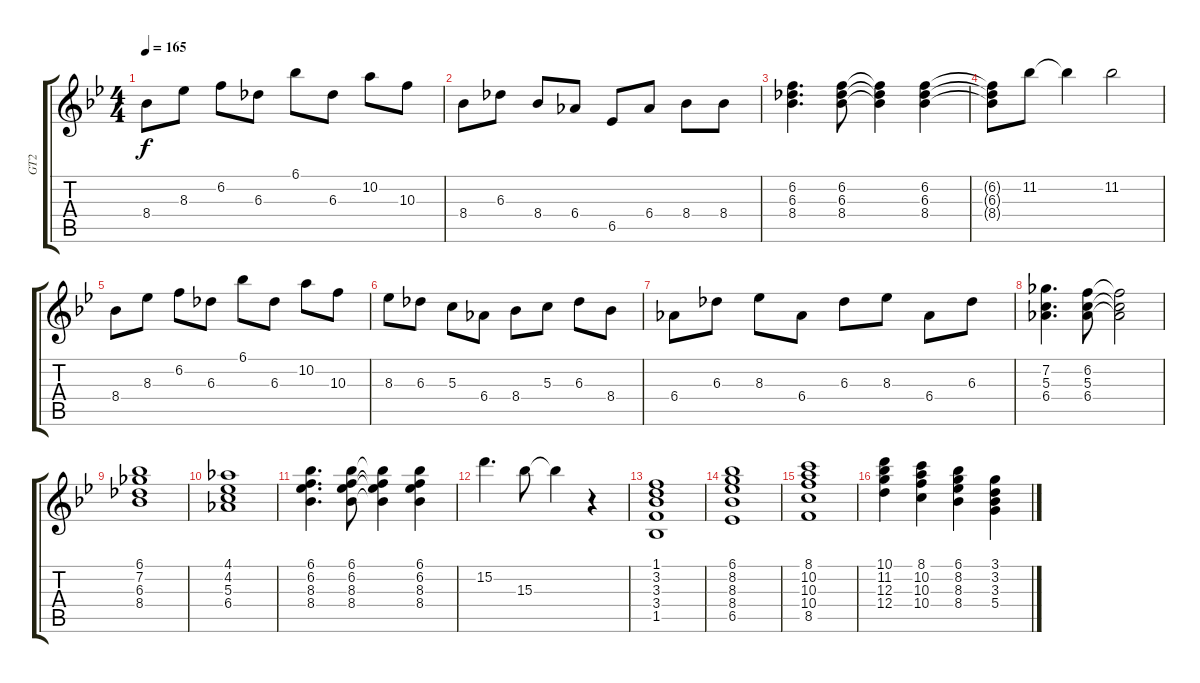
\track ("GT2" "GT2") {instrument distortionguitar}
\staff {score tabs}
\tuning (E4 B3 G3 D3 A2 E2) {hide}
\ts (4 4)
\tempo 165
\clef g2
\ks bb
8.4.8{dy f} 8.3.8 6.2.8 6.3.8 6.1.8 6.3.8 10.2.8 10.3.8 |
8.4.8 6.3.8 8.4.8 6.4.8 6.5.8 6.4.8 8.4.8 8.4.8 |
(6.2 6.3 8.4).4{d} (6.2 6.3 8.4).8 (6.2{t} 6.3{t} 8.4{t}).4 (6.2 6.3 8.4).4 |
(6.2{t} 6.3{t} 8.4{t}).8 11.2.8 11.2{t}.4 11.2.2 |
8.4.8 8.3.8 6.2.8 6.3.8 6.1.8 6.3.8 10.2.8 10.3.8 |
8.3.8 6.3.8 5.3.8 6.4.8 8.4.8 5.3.8 6.3.8 8.4.8 |
6.4.8 6.3.8 8.3.8 6.4.8 6.3.8 8.3.8 6.4.8 6.3.8 |
(7.2 5.3 6.4).4{d} (6.2 5.3 6.4).8 (6.2{t} 5.3{t} 6.4{t}).2 |
(6.1 7.2 6.3 8.4).1 |
(4.1 4.2 5.3 6.4).1 |
(6.1 6.2 8.3 8.4).4{d} (6.1 6.2 8.3 8.4).8 (6.1{t} 6.2{t} 8.3{t} 8.4{t}).4 (6.1 6.2 8.3 8.4).4 |
15.2.4{d} 15.3.8 15.3{t}.4 r.4 |
(1.1 3.2 3.3 3.4 1.5).1 |
(6.1 8.2 8.3 8.4 6.5).1 |
(8.1 10.2 10.3 10.4 8.5).1 |
(10.1 11.2 12.3 12.4).4 (8.1 10.2 10.3 10.4).4 (6.1 8.2 8.3 8.4).4 (3.1 3.2 3.3 5.4).4
